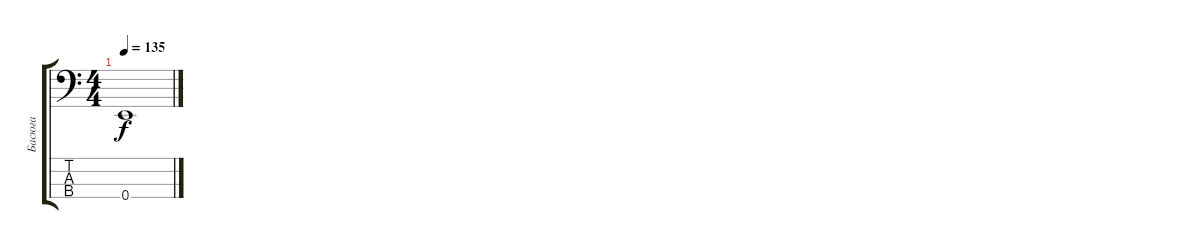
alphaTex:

\track ("Басюга" "Басюга") {instrument electricbasspick}
\staff {score tabs}
\tuning (G2 D2 A1 E1) {hide}
\ts (4 4)
\tempo 135
\clef f4
\ks c
0.4.1{dy f}
